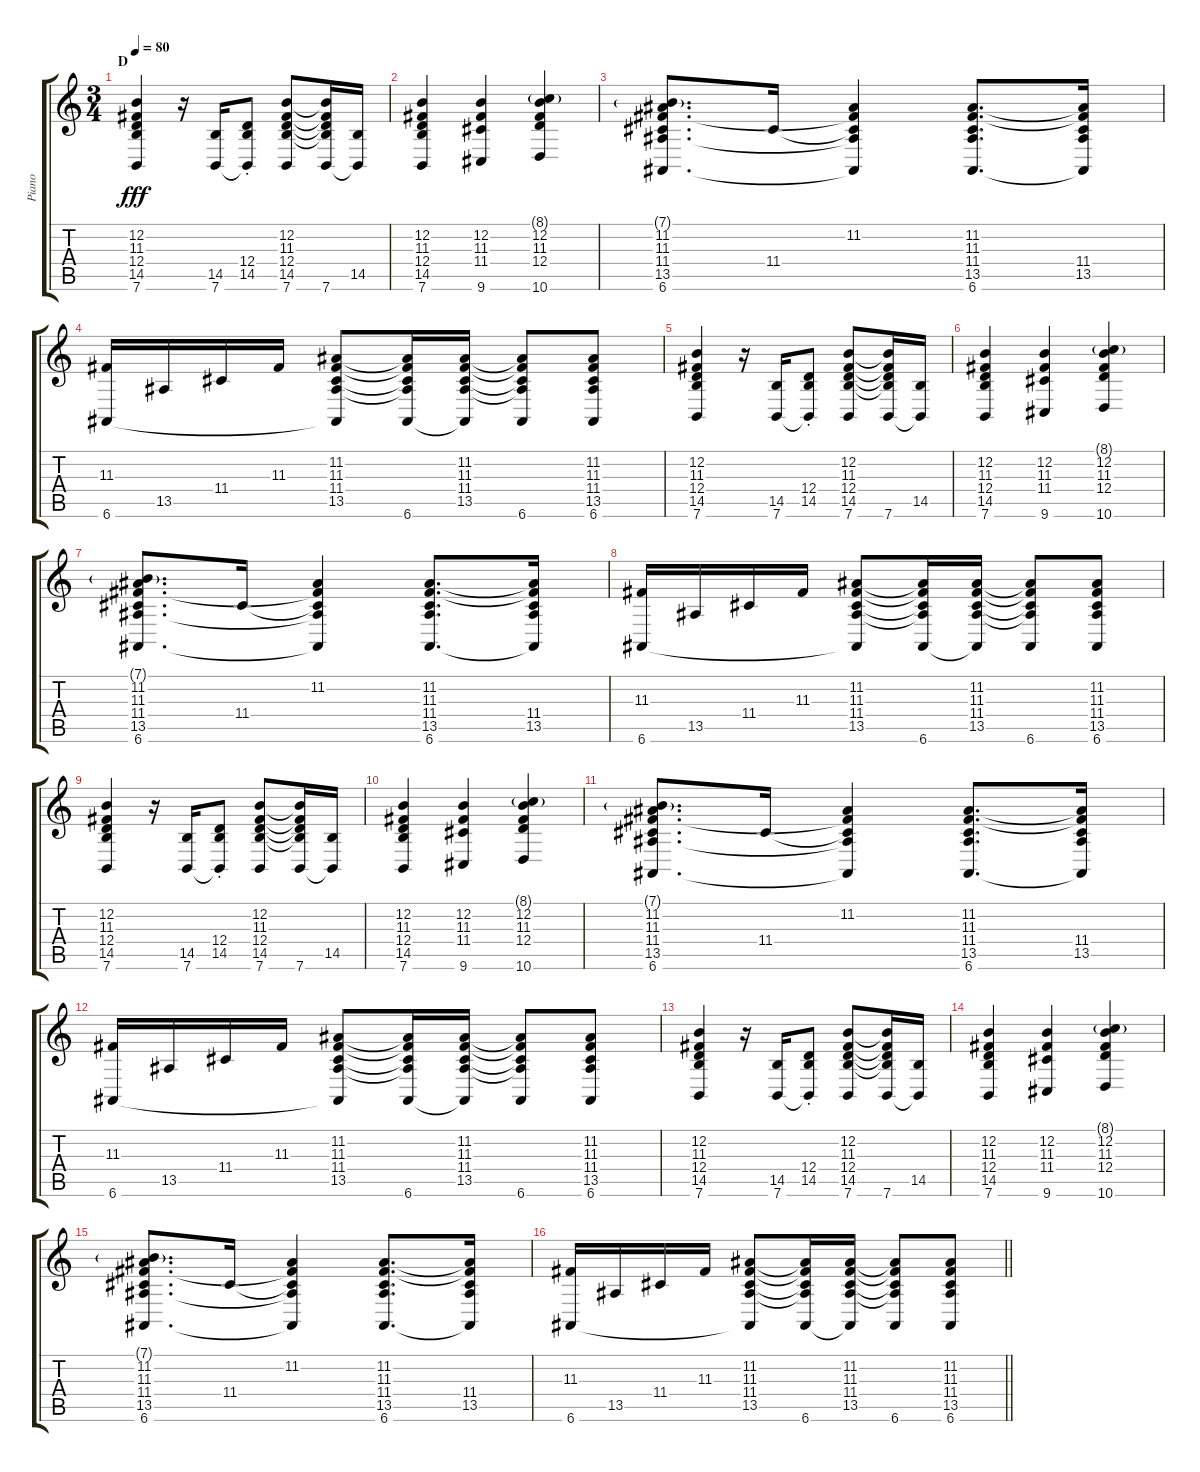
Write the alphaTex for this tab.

\track ("Piano" "Piano") {instrument acousticgrandpiano}
\staff {score tabs}
\tuning (E4 B3 G3 D3 A2 E2) {hide}
\ts (3 4)
\section ("" "D")
\tempo 80
\clef g2
\ks c
(12.2 11.3 12.4 14.5 7.6).4{dy fff} r.16 (14.5 7.6).16 (12.4{st} 14.5{st} 7.6{t}).8 (12.2 11.3 12.4 14.5 7.6).8 (12.2{t} 11.3{t} 12.4{t} 14.5{t} 7.6).16 (14.5 7.6{t}).16 |
(12.2 11.3 12.4 14.5 7.6).4 (12.2 11.3 11.4 9.6).4 (8.1{g} 12.2 11.3 12.4 10.6).4 |
(7.1{g} 11.2 11.3 11.4 13.5 6.6).8{d} 11.4.16 (11.2 11.3{t} 11.4{t} 13.5{t} 6.6{t}).4 (11.2 11.3 11.4 13.5 6.6).8{d} (11.2{t} 11.3{t} 11.4 13.5 6.6{t}).16 |
(11.3 6.6).16 13.5.16 11.4.16 11.3.16 (11.2 11.3 11.4 13.5 6.6{t}).8 (11.2{t} 11.3{t} 11.4{t} 13.5{t} 6.6).16 (11.2 11.3 11.4 13.5 6.6{t}).16 (11.2{t} 11.3{t} 11.4{t} 13.5{t} 6.6).8 (11.2 11.3 11.4 13.5 6.6).8 |
(12.2 11.3 12.4 14.5 7.6).4 r.16 (14.5 7.6).16 (12.4{st} 14.5{st} 7.6{t}).8 (12.2 11.3 12.4 14.5 7.6).8 (12.2{t} 11.3{t} 12.4{t} 14.5{t} 7.6).16 (14.5 7.6{t}).16 |
(12.2 11.3 12.4 14.5 7.6).4 (12.2 11.3 11.4 9.6).4 (8.1{g} 12.2 11.3 12.4 10.6).4 |
(7.1{g} 11.2 11.3 11.4 13.5 6.6).8{d} 11.4.16 (11.2 11.3{t} 11.4{t} 13.5{t} 6.6{t}).4 (11.2 11.3 11.4 13.5 6.6).8{d} (11.2{t} 11.3{t} 11.4 13.5 6.6{t}).16 |
(11.3 6.6).16 13.5.16 11.4.16 11.3.16 (11.2 11.3 11.4 13.5 6.6{t}).8 (11.2{t} 11.3{t} 11.4{t} 13.5{t} 6.6).16 (11.2 11.3 11.4 13.5 6.6{t}).16 (11.2{t} 11.3{t} 11.4{t} 13.5{t} 6.6).8 (11.2 11.3 11.4 13.5 6.6).8 |
(12.2 11.3 12.4 14.5 7.6).4 r.16 (14.5 7.6).16 (12.4{st} 14.5{st} 7.6{t}).8 (12.2 11.3 12.4 14.5 7.6).8 (12.2{t} 11.3{t} 12.4{t} 14.5{t} 7.6).16 (14.5 7.6{t}).16 |
(12.2 11.3 12.4 14.5 7.6).4 (12.2 11.3 11.4 9.6).4 (8.1{g} 12.2 11.3 12.4 10.6).4 |
(7.1{g} 11.2 11.3 11.4 13.5 6.6).8{d} 11.4.16 (11.2 11.3{t} 11.4{t} 13.5{t} 6.6{t}).4 (11.2 11.3 11.4 13.5 6.6).8{d} (11.2{t} 11.3{t} 11.4 13.5 6.6{t}).16 |
(11.3 6.6).16 13.5.16 11.4.16 11.3.16 (11.2 11.3 11.4 13.5 6.6{t}).8 (11.2{t} 11.3{t} 11.4{t} 13.5{t} 6.6).16 (11.2 11.3 11.4 13.5 6.6{t}).16 (11.2{t} 11.3{t} 11.4{t} 13.5{t} 6.6).8 (11.2 11.3 11.4 13.5 6.6).8 |
(12.2 11.3 12.4 14.5 7.6).4 r.16 (14.5 7.6).16 (12.4{st} 14.5{st} 7.6{t}).8 (12.2 11.3 12.4 14.5 7.6).8 (12.2{t} 11.3{t} 12.4{t} 14.5{t} 7.6).16 (14.5 7.6{t}).16 |
(12.2 11.3 12.4 14.5 7.6).4 (12.2 11.3 11.4 9.6).4 (8.1{g} 12.2 11.3 12.4 10.6).4 |
(7.1{g} 11.2 11.3 11.4 13.5 6.6).8{d} 11.4.16 (11.2 11.3{t} 11.4{t} 13.5{t} 6.6{t}).4 (11.2 11.3 11.4 13.5 6.6).8{d} (11.2{t} 11.3{t} 11.4 13.5 6.6{t}).16 |
\barLineRight lightlight
(11.3 6.6).16 13.5.16 11.4.16 11.3.16 (11.2 11.3 11.4 13.5 6.6{t}).8 (11.2{t} 11.3{t} 11.4{t} 13.5{t} 6.6).16 (11.2 11.3 11.4 13.5 6.6{t}).16 (11.2{t} 11.3{t} 11.4{t} 13.5{t} 6.6).8 (11.2 11.3 11.4 13.5 6.6).8
